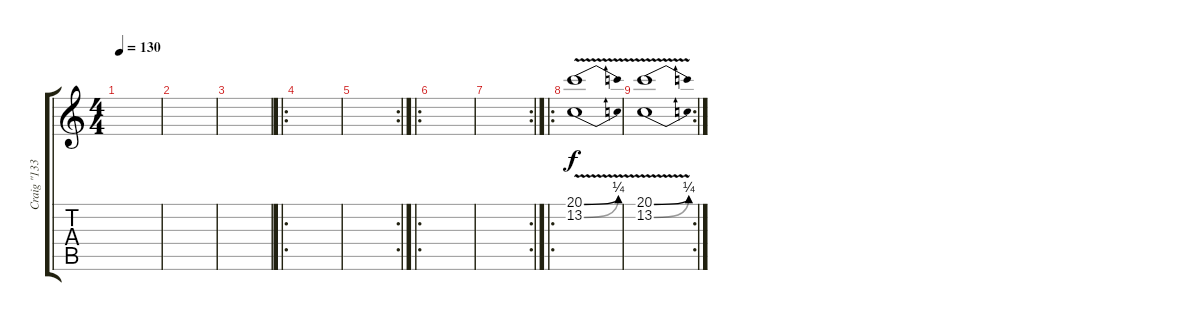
\track ("Craig \"133\"" "Craig \"133") {instrument lead2sawtooth}
\staff {score tabs}
\tuning (E4 B3 G3 D3 A2 E2) {hide}
\ts (4 4)
\tempo 130
\clef g2
\ks c
|
|
|
\ro
|
\rc 2
|
\ro
|
\rc 2
|
\ro
(20.1{be (bend 0 0 60 1)} 13.2{be (bend 0 0 60 1) v}).1 |
\rc 2
(20.1{be (bend 0 0 60 1)} 13.2{be (bend 0 0 60 1) v}).1
